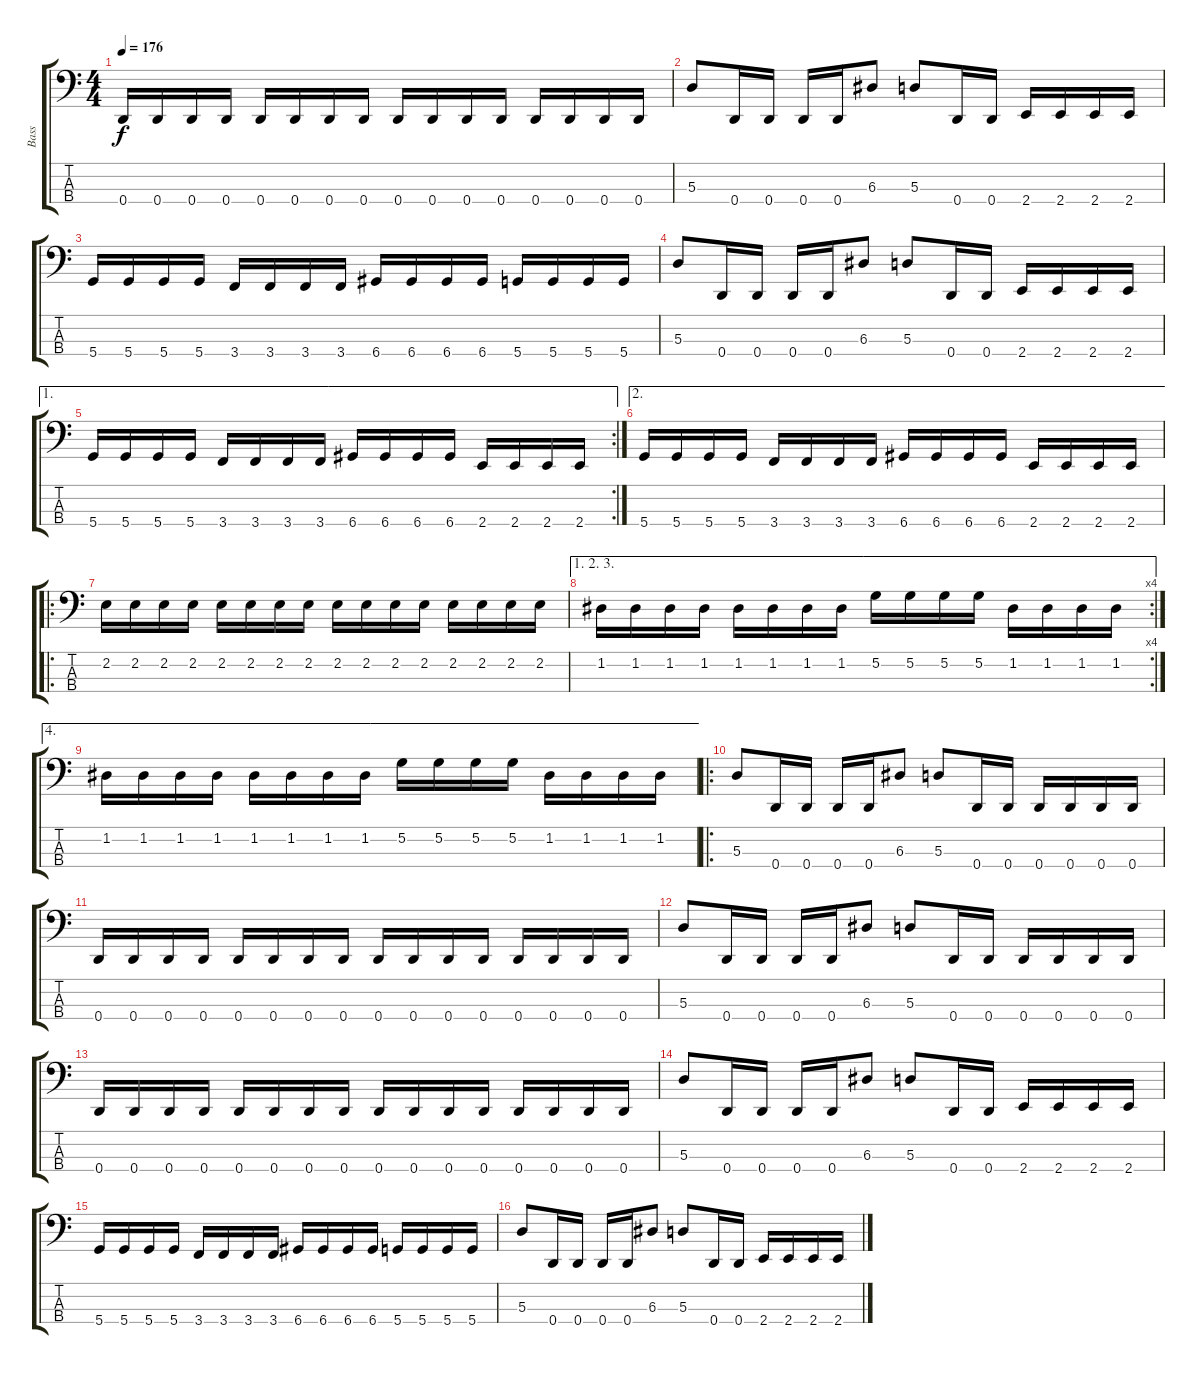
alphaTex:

\track ("Bass" "Bass") {instrument electricbasspick}
\staff {score tabs}
\tuning (G2 D2 A1 D1) {hide}
\ts (4 4)
\tempo 176
\clef f4
\ks c
0.4.16{dy f} 0.4.16 0.4.16 0.4.16 0.4.16 0.4.16 0.4.16 0.4.16 0.4.16 0.4.16 0.4.16 0.4.16 0.4.16 0.4.16 0.4.16 0.4.16 |
5.3.8 0.4.16 0.4.16 0.4.16 0.4.16 6.3.8 5.3.8 0.4.16 0.4.16 2.4.16 2.4.16 2.4.16 2.4.16 |
5.4.16 5.4.16 5.4.16 5.4.16 3.4.16 3.4.16 3.4.16 3.4.16 6.4.16 6.4.16 6.4.16 6.4.16 5.4.16 5.4.16 5.4.16 5.4.16 |
5.3.8 0.4.16 0.4.16 0.4.16 0.4.16 6.3.8 5.3.8 0.4.16 0.4.16 2.4.16 2.4.16 2.4.16 2.4.16 |
\ae 1
\rc 2
5.4.16 5.4.16 5.4.16 5.4.16 3.4.16 3.4.16 3.4.16 3.4.16 6.4.16 6.4.16 6.4.16 6.4.16 2.4.16 2.4.16 2.4.16 2.4.16 |
\ae 2
5.4.16 5.4.16 5.4.16 5.4.16 3.4.16 3.4.16 3.4.16 3.4.16 6.4.16 6.4.16 6.4.16 6.4.16 2.4.16 2.4.16 2.4.16 2.4.16 |
\ro
2.2.16 2.2.16 2.2.16 2.2.16 2.2.16 2.2.16 2.2.16 2.2.16 2.2.16 2.2.16 2.2.16 2.2.16 2.2.16 2.2.16 2.2.16 2.2.16 |
\ae (1 2 3)
\rc 4
1.2.16 1.2.16 1.2.16 1.2.16 1.2.16 1.2.16 1.2.16 1.2.16 5.2.16 5.2.16 5.2.16 5.2.16 1.2.16 1.2.16 1.2.16 1.2.16 |
\ae 4
1.2.16 1.2.16 1.2.16 1.2.16 1.2.16 1.2.16 1.2.16 1.2.16 5.2.16 5.2.16 5.2.16 5.2.16 1.2.16 1.2.16 1.2.16 1.2.16 |
\ro
5.3.8 0.4.16 0.4.16 0.4.16 0.4.16 6.3.8 5.3.8 0.4.16 0.4.16 0.4.16 0.4.16 0.4.16 0.4.16 |
0.4.16 0.4.16 0.4.16 0.4.16 0.4.16 0.4.16 0.4.16 0.4.16 0.4.16 0.4.16 0.4.16 0.4.16 0.4.16 0.4.16 0.4.16 0.4.16 |
5.3.8 0.4.16 0.4.16 0.4.16 0.4.16 6.3.8 5.3.8 0.4.16 0.4.16 0.4.16 0.4.16 0.4.16 0.4.16 |
0.4.16 0.4.16 0.4.16 0.4.16 0.4.16 0.4.16 0.4.16 0.4.16 0.4.16 0.4.16 0.4.16 0.4.16 0.4.16 0.4.16 0.4.16 0.4.16 |
5.3.8 0.4.16 0.4.16 0.4.16 0.4.16 6.3.8 5.3.8 0.4.16 0.4.16 2.4.16 2.4.16 2.4.16 2.4.16 |
5.4.16 5.4.16 5.4.16 5.4.16 3.4.16 3.4.16 3.4.16 3.4.16 6.4.16 6.4.16 6.4.16 6.4.16 5.4.16 5.4.16 5.4.16 5.4.16 |
5.3.8 0.4.16 0.4.16 0.4.16 0.4.16 6.3.8 5.3.8 0.4.16 0.4.16 2.4.16 2.4.16 2.4.16 2.4.16
